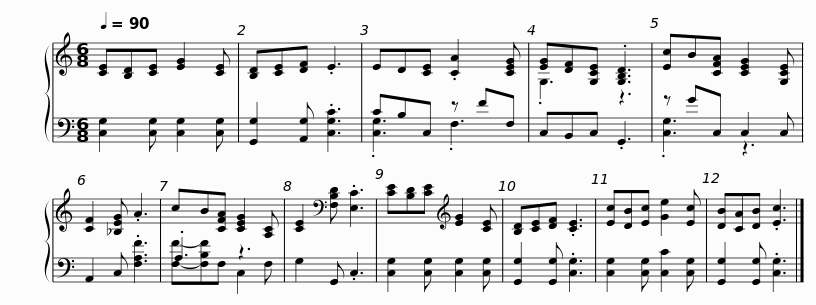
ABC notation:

X:1
%%score { ( 1 4 ) | ( 2 3 ) }
L:1/8
Q:1/4=90
M:6/8
I:linebreak $
K:C
V:1 treble
V:4 treble
V:2 bass
V:3 bass
V:1
 [CE][B,D][CE] [EG]2 [CE] | [B,D][CE][DF] .E3 | ED[CE] .[CA]2 [CEG] | [EG][DF][G,CE] .[G,B,D]3 | [Ec]B[CFA] [CEG]2 [G,CE] | %5
 [CF]2 [_B,EG] .A3 |$ cB[CFA] [CEG]2 [A,C] | [CE]2[K:bass] [F,B,D] .[E,C]3 | [CE][B,D][CE][K:treble] [EG]2 [CE] | [B,D][CE][DF] .[CE]3 | %10
 [Ec][DB][Ec] [Ge]2 [Ec] | [DB][CA][DB] .[Ec]3 |] %12
V:2
 [C,G,]2 [C,G,] [C,G,]2 [C,G,] | [G,,G,]2 [A,,G,] .[C,G,C]3 | CB,C, z FF, | C,B,,C, .G,,3 | z GC, C,2 C, | %5
 A,,2 C, .[F,A,F]3 |$ .A,3 z3 | G,2 G,, .C,3 | [C,G,]2 [C,G,] [C,G,]2 [C,G,] | [G,,G,]2 [G,,G,] .[C,G,]3 | %10
 [C,G,]2 [C,G,] [C,C]2 [C,G,] | [G,,G,]2 [G,,G,] .[C,G,]3 |] %12
V:3
 x6 | x6 | .[C,G,]3 .F,3 | x6 | .[C,G,]3 z3 | %5
 x6 |$ [F,F]-[F,B,F]F, C,2 F, | x6 | x6 | x6 | %10
 x6 | x6 |] %12
V:4
 x6 | x6 | x6 | .G,3 z3 | x6 | %5
 x6 |$ x6 | x2[K:bass] x4 | x3[K:treble] x3 | x6 | %10
 x6 | x6 |] %12
